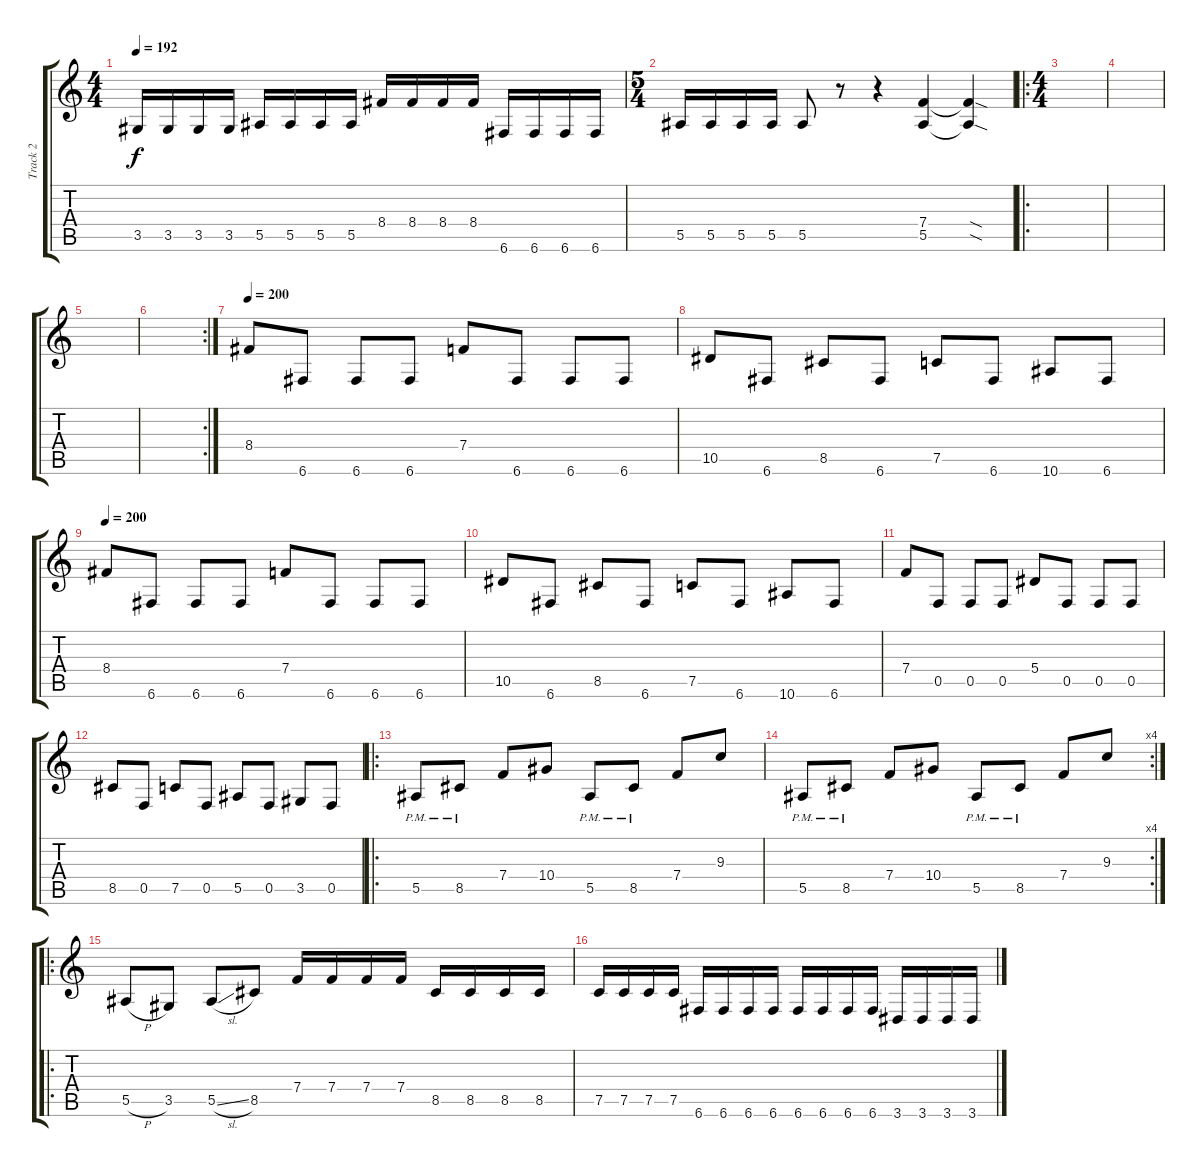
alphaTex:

\track ("Track 2" "Track 2") {instrument distortionguitar}
\staff {score tabs}
\tuning (C4 G3 Eb3 Bb2 F2 C2) {hide}
\ts (4 4)
\tempo 192
\clef g2
\ks c
3.5.16{dy f} 3.5.16 3.5.16 3.5.16 5.5.16 5.5.16 5.5.16 5.5.16 8.4.16 8.4.16 8.4.16 8.4.16 6.6.16 6.6.16 6.6.16 6.6.16 |
\ts (5 4)
5.5.16 5.5.16 5.5.16 5.5.16 5.5.8 r.8 r.4 (7.4 5.5).4 (7.4{sod t} 5.5{sod t}).4 |
\ro
\ts (4 4)
|
|
|
\rc 2
|
\tempo 200
8.4.8 6.6.8 6.6.8 6.6.8 7.4.8 6.6.8 6.6.8 6.6.8 |
10.5.8 6.6.8 8.5.8 6.6.8 7.5.8 6.6.8 10.6.8 6.6.8 |
\tempo 200
8.4.8 6.6.8 6.6.8 6.6.8 7.4.8 6.6.8 6.6.8 6.6.8 |
10.5.8 6.6.8 8.5.8 6.6.8 7.5.8 6.6.8 10.6.8 6.6.8 |
7.4.8 0.5.8 0.5.8 0.5.8 5.4.8 0.5.8 0.5.8 0.5.8 |
8.5.8 0.5.8 7.5.8 0.5.8 5.5.8 0.5.8 3.5.8 0.5.8 |
\ro
5.5{pm}.8 8.5{pm}.8 7.4.8 10.4.8 5.5{pm}.8 8.5{pm}.8 7.4.8 9.3.8 |
\rc 4
5.5{pm}.8 8.5{pm}.8 7.4.8 10.4.8 5.5{pm}.8 8.5{pm}.8 7.4.8 9.3.8 |
\ro
5.5{h}.8 3.5.8 5.5{sl}.8 8.5.8 7.4.16 7.4.16 7.4.16 7.4.16 8.5.16 8.5.16 8.5.16 8.5.16 |
7.5.16 7.5.16 7.5.16 7.5.16 6.6.16 6.6.16 6.6.16 6.6.16 6.6.16 6.6.16 6.6.16 6.6.16 3.6.16 3.6.16 3.6.16 3.6.16
